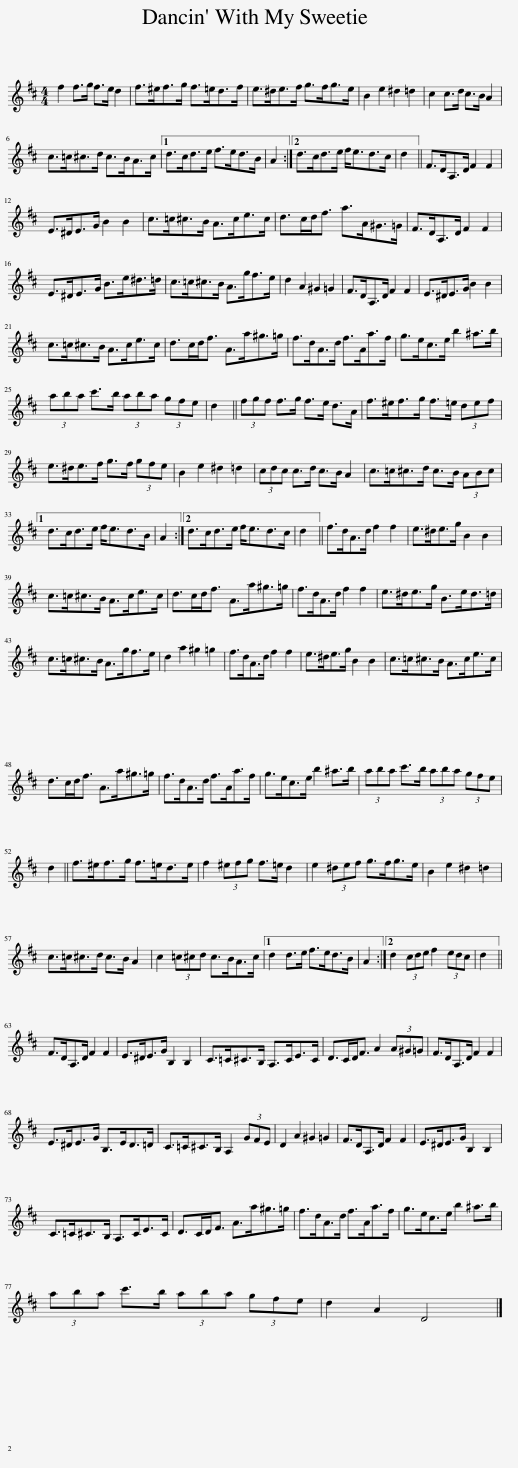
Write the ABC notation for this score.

X:1
L:1/8
M:4/4
I:linebreak $
K:D
V:1 treble
V:1
 f2 f>g f>e d2 | f>^ef>g f>=ed>f | e>^de>f g>fg>e | B2 e2 ^d2 =d2 | c2 c>d c>B A2 |$ %5
 c>=c^c>d c>BA>c |1 d>cd>e f>ed>B | A2 :|2 d>cd>e f<ed>c | d2 || %10
 F>DA,>D F2 F2 |$ E>^DE>G B2 B2 | c>=c^c>B A>ce>c | d>cd<f a>A^G>=G | F>DA,>D F2 F2 |$ %15
 E>^DE>G B>e^d>=d | c>=c^c>B A>gf>e | d2 A2 ^G2 =G2 | F>DA,>D F2 F2 | E>^DE>G B2 B2 |$ %20
 c>=c^c>B A>ce>c | d>cd<f A>a^g>=g | f>dA>d f>Aa>f | g>ec>e b2 ^a>b |$ (3aba c'>b (3aba (3gfe | %25
 d2 || (3fgf f>g f>e d>A | f>^ef>g f>=e (3def |$ e>^de>f g>f (3gfe | B2 e2 ^d2 =d2 | %30
 (3cdc c>d c>B A2 | c>=c^c>d c>B (3ABc |1$ d>cd>e f<ed>B | A2 :|2 d>cd>e f<ed>c | %35
 d2 || f>dA>d f2 f2 | e>^de>g B2 B2 |$ c>=c^c>B A>ce>c | d>cd<f A>a^g>=g | %40
 f>dA>d f2 f2 | e>^de>g B>ed>=d |$ c>=c^c>B A>gf>e | d2 a2 ^g2 =g2 | f>dA>d f2 f2 | %45
 e>^de>g B2 B2 | c>=c^c>B A>ce>c |$ d>cd<f A>a^g>=g | f>dA>d f>Aa>f | g>ec>e b2 ^a>b | %50
 (3aba c'>b (3aba (3gfe |$ d2 || f>^ef>g f>=ed>e | f2 (3^efg f>=e d2 | e2 (3^def g>fg>e | %55
 B2 e2 ^d2 =d2 |$ c>=c^c>d c>B A2 | c2 (3=c^cd c>BA>c |1 d2 d>e f>ed>B | A2 :|2 %60
 d2 (3cde f2 (3edc | d2 ||$ F>DA,>D F2 F2 | E>^DE>G B,2 B,2 | C>=C^C>B, A,>CE>C | %65
 D>CD<F A2 (3A^G=G | F>DA,>D F2 F2 |$ E>^DE>G B,>ED>=D | C>=C^C>B, A,2 (3GFE | D2 A2 ^G2 =G2 | %70
 F>DA,>D F2 F2 | E>^DE>G B,2 B,2 |$ C>=C^C>B, A,>CE>C | D>CD<F A>a^g>=g | f>dA>d f>Aa>f | %75
 g>ec>e b2 ^a>b |$ (3aba c'>b (3aba (3gfe | d2 A2 D4 |] %78
